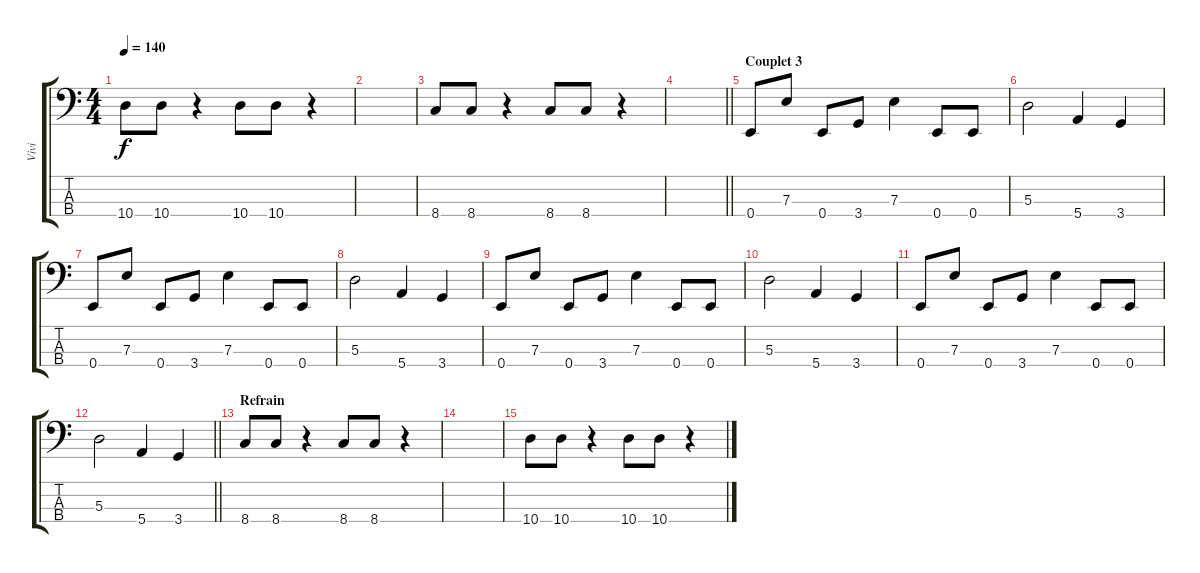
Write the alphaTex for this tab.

\track ("Vivi" "Vivi") {instrument electricbassfinger}
\staff {score tabs}
\tuning (G2 D2 A1 E1) {hide}
\ts (4 4)
\tempo 140
\clef f4
\ks c
10.4.8{dy f} 10.4.8 r.4 10.4.8 10.4.8 r.4 |
|
8.4.8 8.4.8 r.4 8.4.8 8.4.8 r.4 |
\barLineRight lightlight
|
\section ("" "Couplet 3")
0.4.8 7.3.8 0.4.8 3.4.8 7.3.4 0.4.8 0.4.8 |
5.3.2 5.4.4 3.4.4 |
0.4.8 7.3.8 0.4.8 3.4.8 7.3.4 0.4.8 0.4.8 |
5.3.2 5.4.4 3.4.4 |
0.4.8 7.3.8 0.4.8 3.4.8 7.3.4 0.4.8 0.4.8 |
5.3.2 5.4.4 3.4.4 |
0.4.8 7.3.8 0.4.8 3.4.8 7.3.4 0.4.8 0.4.8 |
\barLineRight lightlight
5.3.2 5.4.4 3.4.4 |
\section ("" "Refrain")
8.4.8 8.4.8 r.4 8.4.8 8.4.8 r.4 |
|
10.4.8 10.4.8 r.4 10.4.8 10.4.8 r.4
